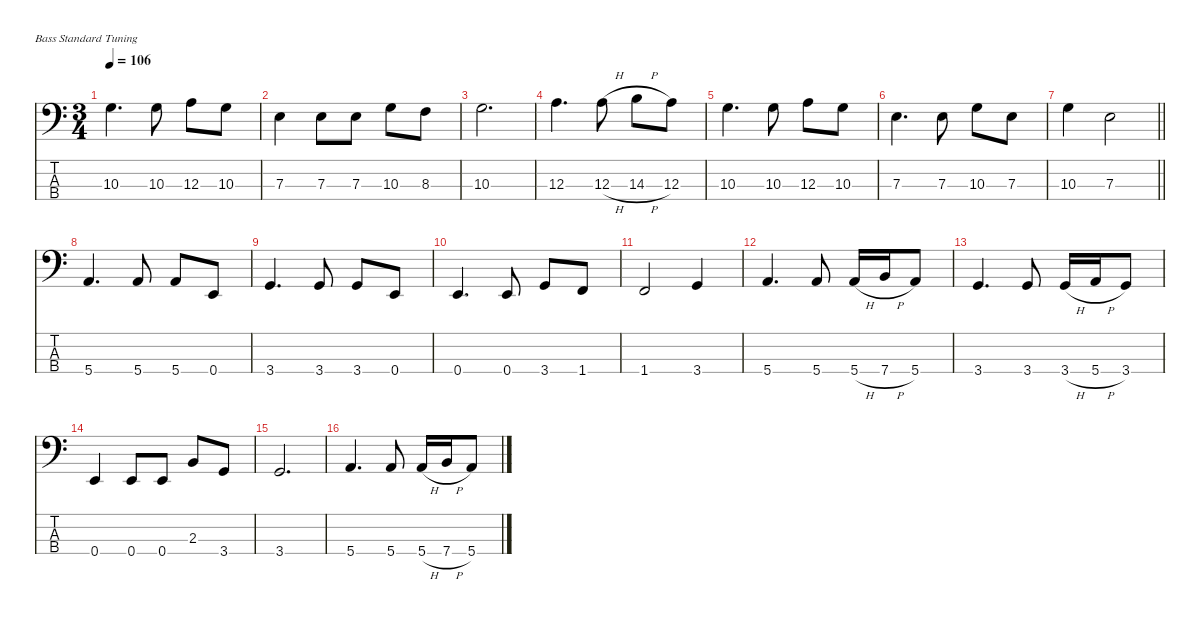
\defaultSystemsLayout 4
\hideDynamics
\bracketExtendMode nobrackets
\singleTrackTrackNamePolicy hidden
\multiTrackTrackNamePolicy hidden
\otherSystemsTrackNameOrientation horizontal
\track ("Jason  Newsted" "el.bs.") {instrument electricbasspick}
\staff {score tabs}
\tuning (G2 D2 A1 E1)
\ts (3 4)
\tempo 106
\clef f4
\ks c
10.3.4{d dy f beam Down} 10.3.8{beam Down} 12.3.8{beam Down} 10.3.8{beam Down} |
7.3.4{beam Down} 7.3.8{beam Down} 7.3.8{beam Down} 10.3.8{beam Down} 8.3.8{beam Down} |
10.3.2{d beam Down} |
12.3.4{d beam Down} 12.3{h}.8{beam Down} 14.3{h}.8{beam Down} 12.3.8{beam Down} |
10.3.4{d beam Down} 10.3.8{beam Down} 12.3.8{beam Down} 10.3.8{beam Down} |
7.3.4{d beam Down} 7.3.8{beam Down} 10.3.8{beam Down} 7.3.8{beam Down} |
\barLineRight lightlight
10.3.4{beam Down} 7.3.2{beam Down} |
5.4.4{d beam Up} 5.4.8{beam Up} 5.4.8{beam Up} 0.4.8{beam Up} |
3.4.4{d beam Up} 3.4.8{beam Up} 3.4.8{beam Up} 0.4.8{beam Up} |
0.4.4{d beam Up} 0.4.8{beam Up} 3.4.8{beam Up} 1.4.8{beam Up} |
1.4.2{beam Up} 3.4.4{beam Up} |
5.4.4{d beam Up} 5.4.8{beam Up} 5.4{h}.16{beam Up} 7.4{h}.16{beam Up} 5.4.8{beam Up} |
3.4.4{d beam Up} 3.4.8{beam Up} 3.4{h}.16{beam Up} 5.4{h}.16{beam Up} 3.4.8{beam Up} |
0.4.4{beam Up} 0.4.8{beam Up} 0.4.8{beam Up} 2.3.8{beam Up} 3.4.8{beam Up} |
3.4.2{d beam Up} |
5.4.4{d beam Up} 5.4.8{beam Up} 5.4{h}.16{beam Up} 7.4{h}.16{beam Up} 5.4.8{beam Up}
